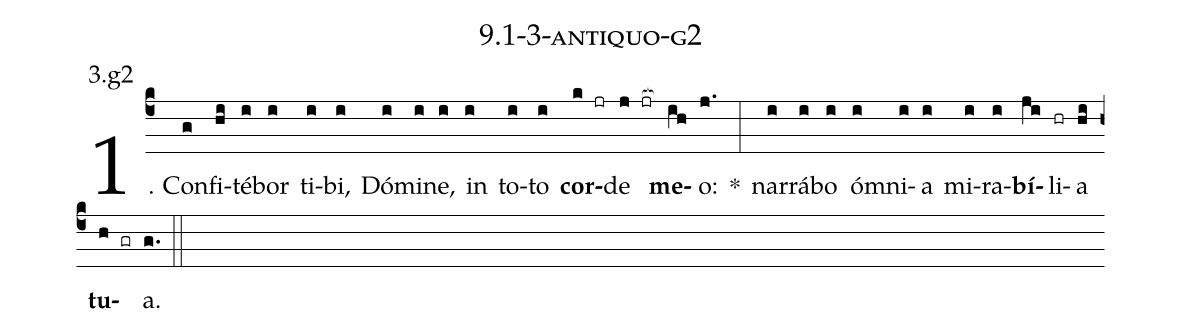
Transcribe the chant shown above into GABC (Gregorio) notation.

name: 9.1-3-antiquo-g2;
annotation: 3.g2;
%%
(c4)1. Con(g)fi(hi)té(i)bor(i) ti(i)bi,(i) Dó(i)mi(i)ne,(i) in(i) to(i)to(i) <b>cor</b>(k jr)de(j jr[ocb:1{]) <b>me</b>(ih[ocb:0}])o:(j.) *(:) nar(i)rá(i)bo(i) óm(i)ni(i)a(i) mi(i)ra(i)<b>bí</b>(ji)li(hr)a(hi) <b>tu</b>(h gr)a.(g.) (::)
